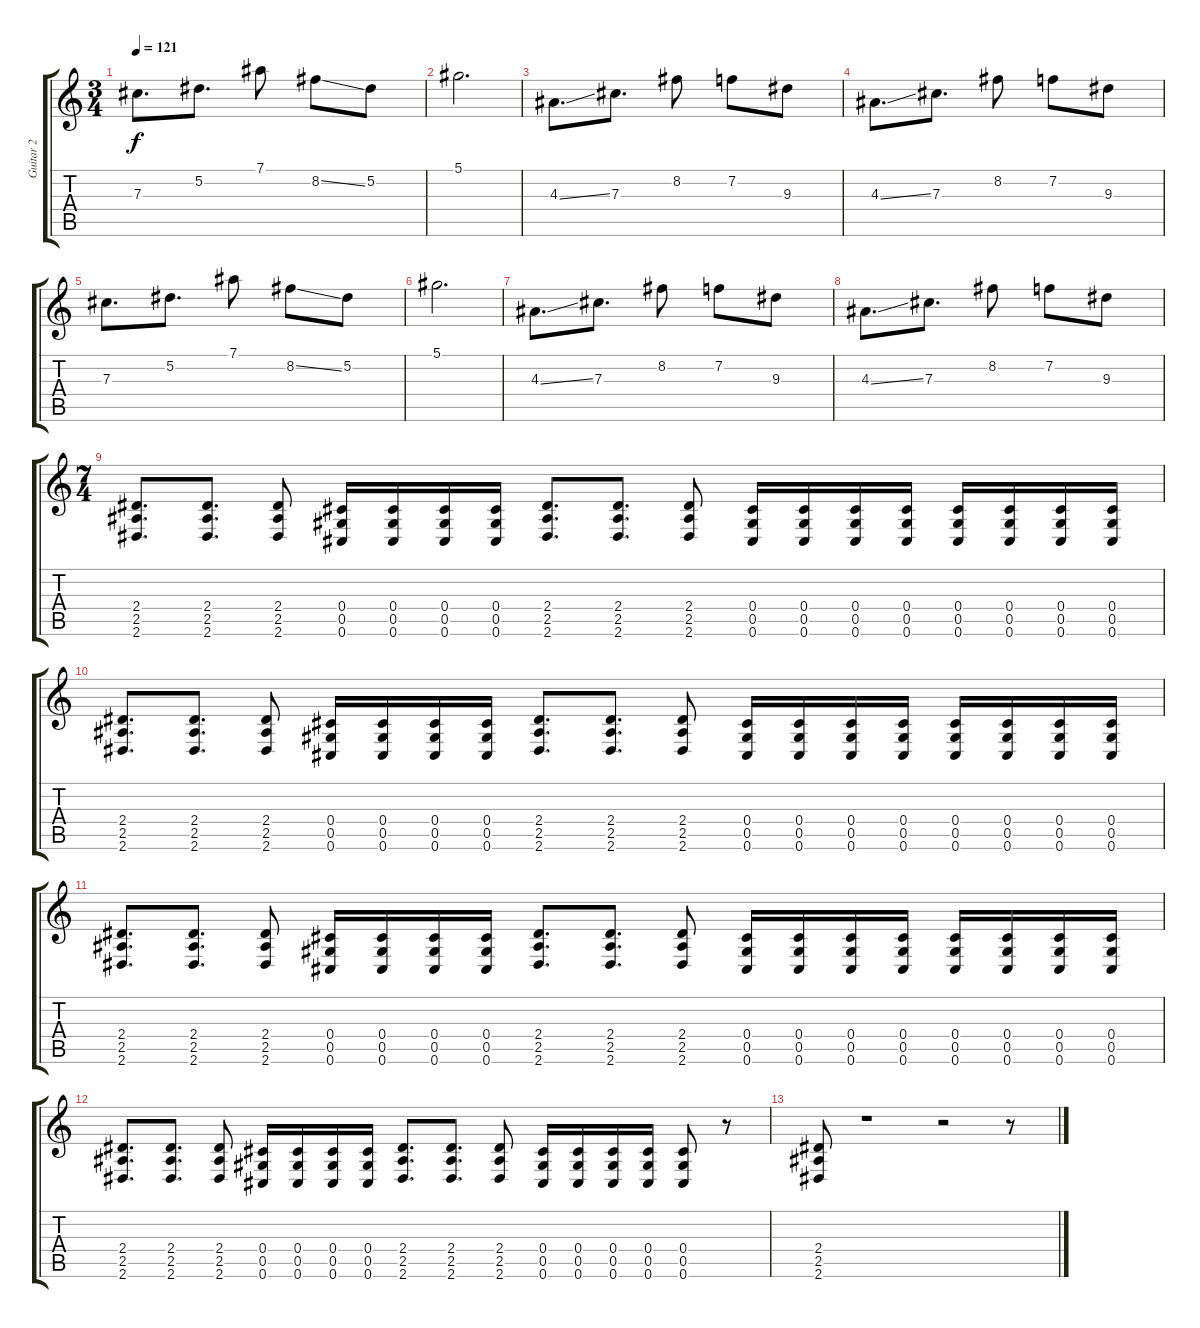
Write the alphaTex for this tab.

\track ("Guitar 2" "Guitar 2") {instrument distortionguitar}
\staff {score tabs}
\tuning (Eb4 Bb3 Gb3 Db3 Ab2 Db2) {hide}
\ts (3 4)
\tempo 121
\clef g2
\ks c
7.3.8{d dy f} 5.2.8{d} 7.1.8 8.2{ss}.8 5.2.8 |
5.1.2{d} |
4.3{ss}.8{d} 7.3.8{d} 8.2.8 7.2.8 9.3.8 |
4.3{ss}.8{d} 7.3.8{d} 8.2.8 7.2.8 9.3.8 |
7.3.8{d} 5.2.8{d} 7.1.8 8.2{ss}.8 5.2.8 |
5.1.2{d} |
4.3{ss}.8{d} 7.3.8{d} 8.2.8 7.2.8 9.3.8 |
4.3{ss}.8{d} 7.3.8{d} 8.2.8 7.2.8 9.3.8 |
\ts (7 4)
(2.4 2.5 2.6).8{d} (2.4 2.5 2.6).8{d} (2.4 2.5 2.6).8 (0.4 0.5 0.6).16 (0.4 0.5 0.6).16 (0.4 0.5 0.6).16 (0.4 0.5 0.6).16 (2.4 2.5 2.6).8{d} (2.4 2.5 2.6).8{d} (2.4 2.5 2.6).8 (0.4 0.5 0.6).16 (0.4 0.5 0.6).16 (0.4 0.5 0.6).16 (0.4 0.5 0.6).16 (0.4 0.5 0.6).16 (0.4 0.5 0.6).16 (0.4 0.5 0.6).16 (0.4 0.5 0.6).16 |
(2.4 2.5 2.6).8{d} (2.4 2.5 2.6).8{d} (2.4 2.5 2.6).8 (0.4 0.5 0.6).16 (0.4 0.5 0.6).16 (0.4 0.5 0.6).16 (0.4 0.5 0.6).16 (2.4 2.5 2.6).8{d} (2.4 2.5 2.6).8{d} (2.4 2.5 2.6).8 (0.4 0.5 0.6).16 (0.4 0.5 0.6).16 (0.4 0.5 0.6).16 (0.4 0.5 0.6).16 (0.4 0.5 0.6).16 (0.4 0.5 0.6).16 (0.4 0.5 0.6).16 (0.4 0.5 0.6).16 |
(2.4 2.5 2.6).8{d} (2.4 2.5 2.6).8{d} (2.4 2.5 2.6).8 (0.4 0.5 0.6).16 (0.4 0.5 0.6).16 (0.4 0.5 0.6).16 (0.4 0.5 0.6).16 (2.4 2.5 2.6).8{d} (2.4 2.5 2.6).8{d} (2.4 2.5 2.6).8 (0.4 0.5 0.6).16 (0.4 0.5 0.6).16 (0.4 0.5 0.6).16 (0.4 0.5 0.6).16 (0.4 0.5 0.6).16 (0.4 0.5 0.6).16 (0.4 0.5 0.6).16 (0.4 0.5 0.6).16 |
(2.4 2.5 2.6).8{d} (2.4 2.5 2.6).8{d} (2.4 2.5 2.6).8 (0.4 0.5 0.6).16 (0.4 0.5 0.6).16 (0.4 0.5 0.6).16 (0.4 0.5 0.6).16 (2.4 2.5 2.6).8{d} (2.4 2.5 2.6).8{d} (2.4 2.5 2.6).8 (0.4 0.5 0.6).16 (0.4 0.5 0.6).16 (0.4 0.5 0.6).16 (0.4 0.5 0.6).16 (0.4 0.5 0.6).8 r.8 |
(2.4 2.5 2.6).8 r.1 r.2 r.8
